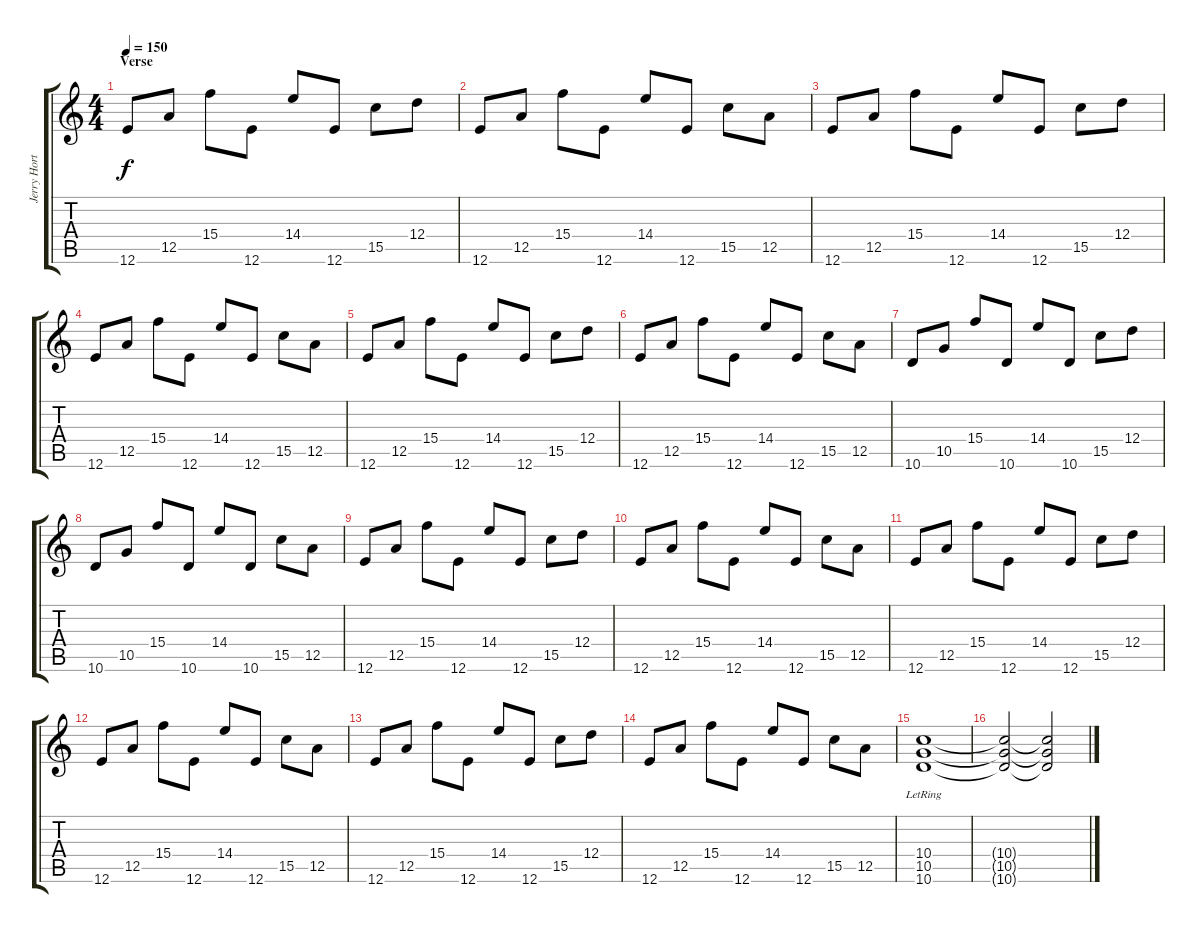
\track ("Jerry Horton" "Jerry Hort") {instrument overdrivenguitar}
\staff {score tabs}
\tuning (E4 B3 G3 D3 A2 E2) {hide}
\ts (4 4)
\section ("" "Verse")
\tempo 150
\clef g2
\ks c
12.6.8{dy f} 12.5.8 15.4.8 12.6.8 14.4.8 12.6.8 15.5.8 12.4.8 |
12.6.8 12.5.8 15.4.8 12.6.8 14.4.8 12.6.8 15.5.8 12.5.8 |
12.6.8 12.5.8 15.4.8 12.6.8 14.4.8 12.6.8 15.5.8 12.4.8 |
12.6.8 12.5.8 15.4.8 12.6.8 14.4.8 12.6.8 15.5.8 12.5.8 |
12.6.8 12.5.8 15.4.8 12.6.8 14.4.8 12.6.8 15.5.8 12.4.8 |
12.6.8 12.5.8 15.4.8 12.6.8 14.4.8 12.6.8 15.5.8 12.5.8 |
10.6.8 10.5.8 15.4.8 10.6.8 14.4.8 10.6.8 15.5.8 12.4.8 |
10.6.8 10.5.8 15.4.8 10.6.8 14.4.8 10.6.8 15.5.8 12.5.8 |
12.6.8 12.5.8 15.4.8 12.6.8 14.4.8 12.6.8 15.5.8 12.4.8 |
12.6.8 12.5.8 15.4.8 12.6.8 14.4.8 12.6.8 15.5.8 12.5.8 |
12.6.8 12.5.8 15.4.8 12.6.8 14.4.8 12.6.8 15.5.8 12.4.8 |
12.6.8 12.5.8 15.4.8 12.6.8 14.4.8 12.6.8 15.5.8 12.5.8 |
12.6.8 12.5.8 15.4.8 12.6.8 14.4.8 12.6.8 15.5.8 12.4.8 |
12.6.8 12.5.8 15.4.8 12.6.8 14.4.8 12.6.8 15.5.8 12.5.8 |
(10.4 10.5 10.6{lr}).1 |
(10.4{t} 10.5{t} 10.6{t}).2 (10.4{t} 10.5{t} 10.6{t}).2
